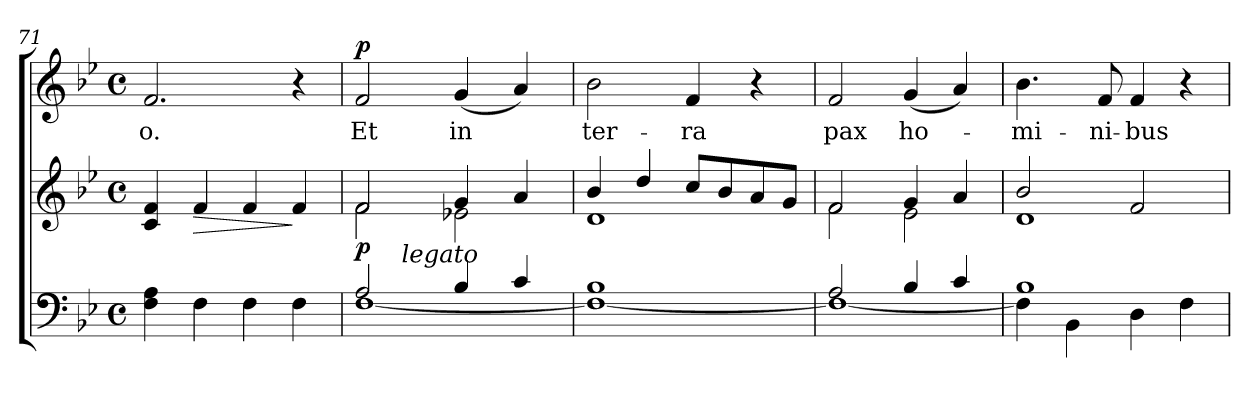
**kern	**kern	**dynam	**kern	**text	**dynam
*part2	*part2	*part2	*part1	*part1	*part1
*staff3	*staff2	*staff2/3	*staff1	*staff1	*staff1
*clefF4	*clefG2	*	*clefG2	*	*
*k[b-e-]	*k[b-e-]	*	*k[b-e-]	*	*
*B-:	*B-:	*	*B-:	*	*
*M4/4	*M4/4	*	*M4/4	*	*
*met(c)	*met(c)	*	*met(c)	*	*
=71	=71	=71	=71	=71	=71
!	!	!	!	!LO:LY:b	!
4F\ 4A\	4c/ 4f/	.	2.f/	-o.	.
!	!	!LO:HP:b	!	!	!
4F\	4f/	>	.	.	.
4F\	4f/	.	.	.	.
4F\	4f/	]	4r	.	.
=72	=72	=72	=72	=72	=72
*^	*^	*	*	*	*
!	!	!	!	!LO:DY:b	!	!LO:LY:b	!LO:DY:a
*	*	*	*^	*	*	*	*
2A/	[<1F	2f/	2f\	8..ryy	p	2f/	Et	p
!	!	!	!	!LO:TX:b:i:t=legato	!	!	!	!
.	.	.	.	2ryy	.	.	.	.
!	!	!	!	!	!	!	!LO:LY:b	!
4B-/	.	4g/	2e-X\	.	.	(<4g/	in	.
.	.	.	.	4ryy	.	.	.	.
4c/	.	4a/	.	.	.	4a/)	.	.
.	.	.	.	32ryy	.	.	.	.
=73	=73	=73	=73	=73	=73	=73	=73	=73
!	!	!	!	!	!	!	!LO:LY:b	!
*	*	*	*v	*v	*	*	*	*
1B-	1F_	4b-/	1d	.	2b-\	ter-	.
.	.	4dd/	.	.	.	.	.
!	!	!	!	!	!	!LO:LY:b	!
.	.	8cc/L	.	.	4f/	-ra	.
.	.	8b-/	.	.	.	.	.
.	.	8a/	.	.	4r	.	.
.	.	8g/J	.	.	.	.	.
=74	=74	=74	=74	=74	=74	=74	=74
!	!	!	!	!	!	!LO:LY:b	!
2A/	1F_	2f/	2f\	.	2f/	pax	.
!	!	!	!	!	!	!LO:LY:b	!
4B-/	.	4g/	2e-\	.	(<4g/	ho-	.
4c/	.	4a/	.	.	4a/)	.	.
!!LO:PB:g=z
=75	=75	=75	=75	=75	=75	=75	=75
!	!	!	!	!	!	!LO:LY:b	!
1B-	4F\]	2b-/	1d	.	4.b-\	-mi-	.
.	4BB-\	.	.	.	.	.	.
!	!	!	!	!	!	!LO:LY:b	!
.	.	.	.	.	8f/	-ni-	.
!	!	!	!	!	!	!LO:LY:b	!
.	4D\	2f/	.	.	4f/	-bus	.
.	4F\	.	.	.	4r	.	.
*v	*v	*	*	*	*	*	*
*	*v	*v	*	*	*	*
=	=	=	=	=	=
*-	*-	*-	*-	*-	*-
